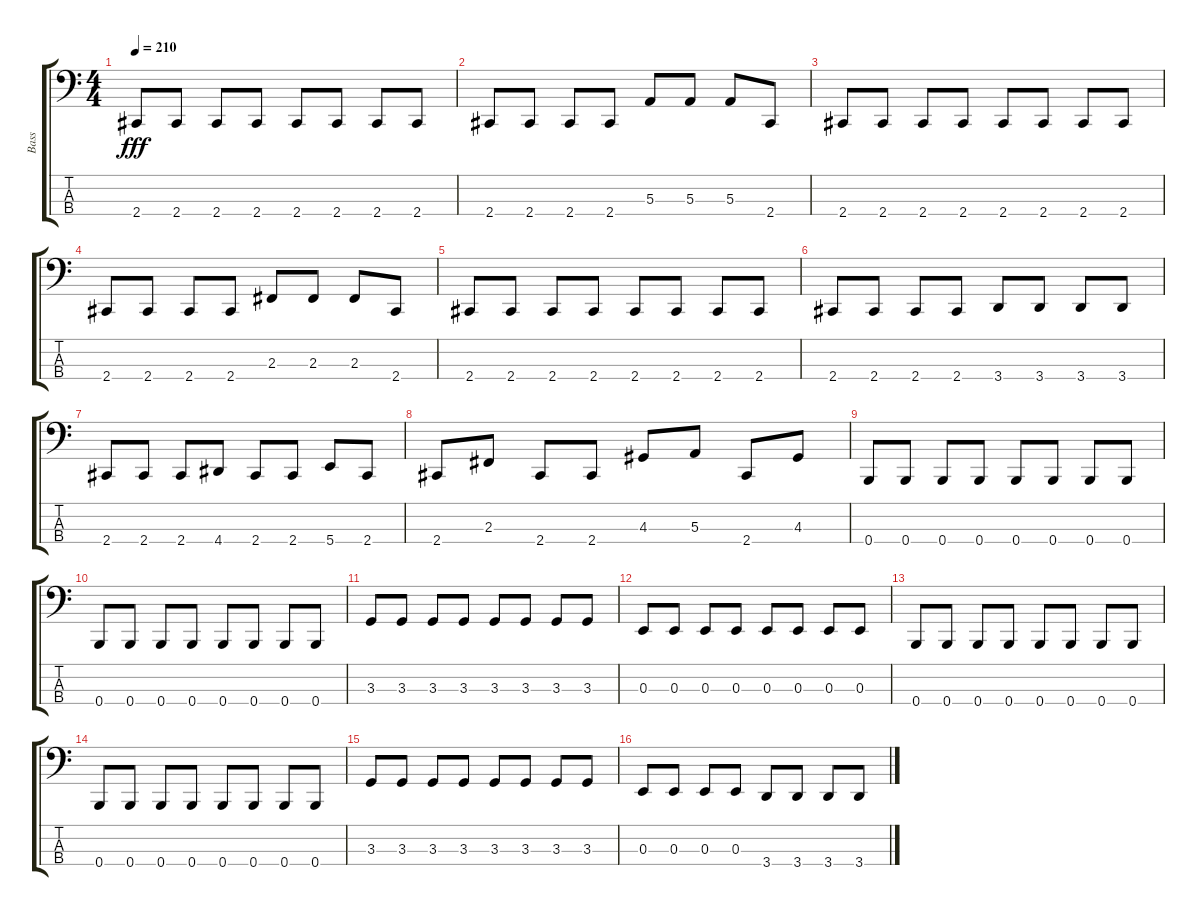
\track ("Bass" "Bass") {instrument electricbassfinger}
\staff {score tabs}
\tuning (D2 A1 E1 B0) {hide}
\ts (4 4)
\tempo 210
\clef f4
\ks c
2.4.8{dy fff} 2.4.8 2.4.8 2.4.8 2.4.8 2.4.8 2.4.8 2.4.8 |
2.4.8 2.4.8 2.4.8 2.4.8 5.3.8 5.3.8 5.3.8 2.4.8 |
2.4.8 2.4.8 2.4.8 2.4.8 2.4.8 2.4.8 2.4.8 2.4.8 |
2.4.8 2.4.8 2.4.8 2.4.8 2.3.8 2.3.8 2.3.8 2.4.8 |
2.4.8 2.4.8 2.4.8 2.4.8 2.4.8 2.4.8 2.4.8 2.4.8 |
2.4.8 2.4.8 2.4.8 2.4.8 3.4.8 3.4.8 3.4.8 3.4.8 |
2.4.8 2.4.8 2.4.8 4.4.8 2.4.8 2.4.8 5.4.8 2.4.8 |
2.4.8 2.3.8 2.4.8 2.4.8 4.3.8 5.3.8 2.4.8 4.3.8 |
0.4.8 0.4.8 0.4.8 0.4.8 0.4.8 0.4.8 0.4.8 0.4.8 |
0.4.8 0.4.8 0.4.8 0.4.8 0.4.8 0.4.8 0.4.8 0.4.8 |
3.3.8 3.3.8 3.3.8 3.3.8 3.3.8 3.3.8 3.3.8 3.3.8 |
0.3.8 0.3.8 0.3.8 0.3.8 0.3.8 0.3.8 0.3.8 0.3.8 |
0.4.8 0.4.8 0.4.8 0.4.8 0.4.8 0.4.8 0.4.8 0.4.8 |
0.4.8 0.4.8 0.4.8 0.4.8 0.4.8 0.4.8 0.4.8 0.4.8 |
3.3.8 3.3.8 3.3.8 3.3.8 3.3.8 3.3.8 3.3.8 3.3.8 |
0.3.8 0.3.8 0.3.8 0.3.8 3.4.8 3.4.8 3.4.8 3.4.8
